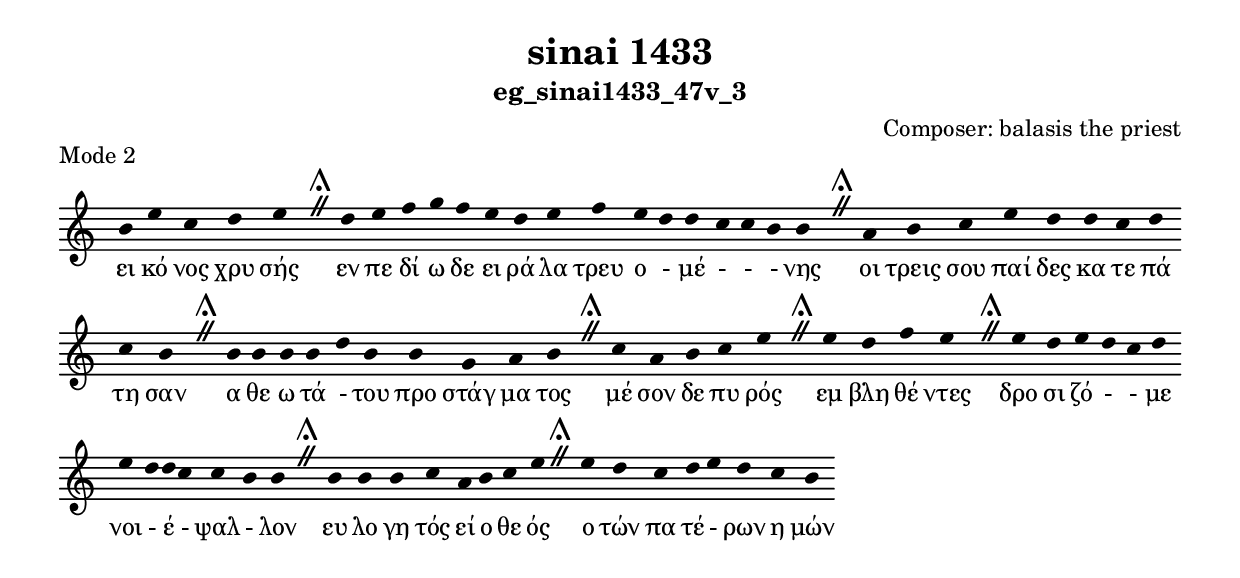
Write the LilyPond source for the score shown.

\include "gregorian.ly"

	\header {
 	  title = "sinai 1433"
	  subtitle = "eg_sinai1433_47v_3"
	  composer = "Composer: balasis the priest"
	  piece = "Mode 2"
	}

	chant = {
	  b'4 e''4 c''4 d''4 e''4 \divisioMaior
 d''4 e''4 f''4 g''4 f''4 e''4 d''4 e''4 f''4 e''4 d''4 d''4 c''4 c''4 b'4 b'4 \divisioMaior
 a'4 b'4 c''4 e''4 d''4 d''4 c''4 d''4 c''4 b'4 \divisioMaior
 b'4 b'4 b'4 b'4 d''4 b'4 b'4 g'4 a'4 b'4 \divisioMaior
 c''4 a'4 b'4 c''4 e''4 \divisioMaior
 e''4 d''4 f''4 e''4 \divisioMaior
 e''4 d''4 e''4 d''4 c''4 d''4 e''4 d''4 d''4 c''4 c''4 b'4 b'4 \divisioMaior
 b'4 b'4 b'4 c''4 a'4 b'4 c''4 e''4 \divisioMaior
 e''4 d''4 c''4 d''4 e''4 d''4 c''4 b'4\finalis
	}

	verba = \lyricmode {ει κό νος χρυ σής 
εν πε δί ω δε ει ρά λα τρευ ο - μέ -  -  - νης 
οι τρεις σου παί δες κα τε πά τη σαν 
α θε ω τά - του προ στάγ μα τος 
μέ σον δε πυ ρός 
εμ βλη θέ ντες 
δρο σι ζό -  - με νοι - έ - ψαλ - λον 
ευ λο γη τός εί ο θε ός 
ο τών πα τέ - ρων η μών 
	}


	\score {
	  \new Staff <<
	  \new Voice = "melody" \chant
	  \new Lyrics = "one" \lyricsto melody \verba
	  >>
	  \layout {
	    \context {
	      \Staff
	      \remove "Time_signature_engraver"
	      \remove "Bar_engraver"
	    }
	    \context {
	      \Voice
	      \remove "Stem_engraver"
	    }
	  }
	}